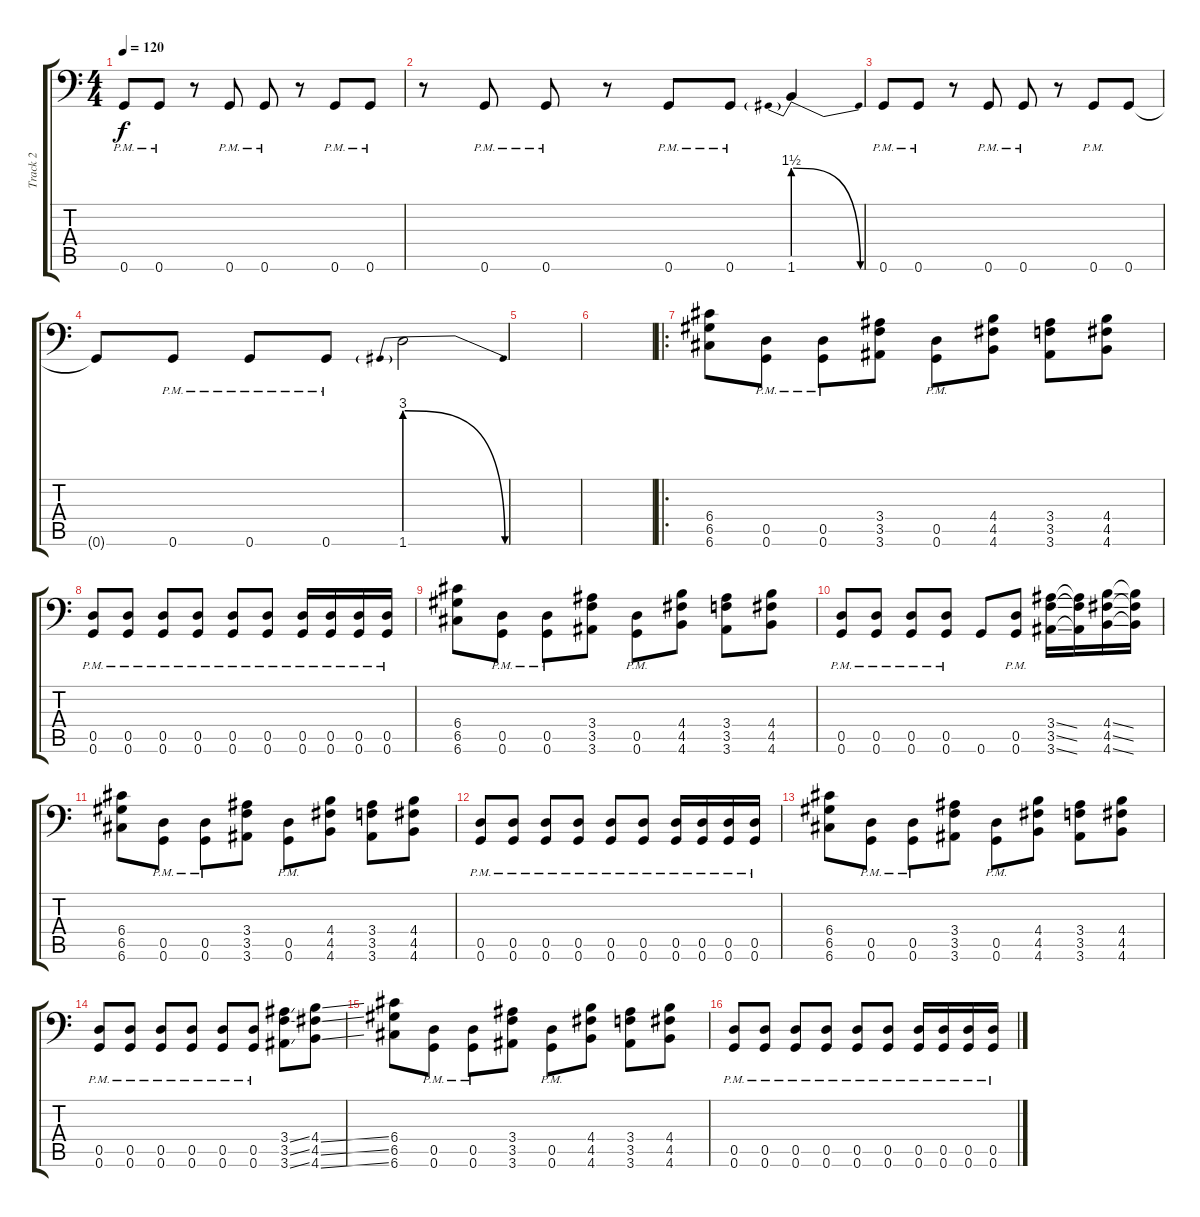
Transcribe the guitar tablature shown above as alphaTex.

\track ("Track 2" "Track 2") {instrument distortionguitar}
\staff {score tabs}
\tuning (A3 E3 C3 G2 D2 G1) {hide}
\ts (4 4)
\tempo 120
\clef f4
\ks c
0.6{pm}.8{dy f} 0.6{pm}.8 r.8 0.6{pm}.8 0.6{pm}.8 r.8 0.6{pm}.8 0.6{pm}.8 |
r.8 0.6{pm}.8 0.6{pm}.8 r.8 0.6{pm}.8 0.6{pm}.8 1.6{be (prebendrelease 0 6 60 0)}.4 |
0.6{pm}.8 0.6{pm}.8 r.8 0.6{pm}.8 0.6{pm}.8 r.8 0.6{pm}.8 0.6.8 |
0.6{t}.8 0.6{pm}.8 0.6{pm}.8 0.6{pm}.8 1.6{be (prebendrelease 0 12 60 0)}.2 |
|
|
\ro
(6.4 6.5 6.6).8 (0.5 0.6{pm}).8 (0.5 0.6{pm}).8 (3.4 3.5 3.6).8 (0.5 0.6{pm}).8 (4.4 4.5 4.6).8 (3.4 3.5 3.6).8 (4.4 4.5 4.6).8 |
(0.5{pm} 0.6).8 (0.5{pm} 0.6).8 (0.5{pm} 0.6).8 (0.5{pm} 0.6).8 (0.5{pm} 0.6).8 (0.5{pm} 0.6).8 (0.5{pm} 0.6).16 (0.5{pm} 0.6).16 (0.5{pm} 0.6).16 (0.5{pm} 0.6).16 |
(6.4 6.5 6.6).8 (0.5 0.6{pm}).8 (0.5 0.6{pm}).8 (3.4 3.5 3.6).8 (0.5 0.6{pm}).8 (4.4 4.5 4.6).8 (3.4 3.5 3.6).8 (4.4 4.5 4.6).8 |
(0.5{pm} 0.6).8 (0.5{pm} 0.6).8 (0.5{pm} 0.6).8 (0.5{pm} 0.6).8 0.6.8 (0.5{pm} 0.6).8 (3.4{ss} 3.5{ss} 3.6{ss}).16 (3.4{t} 3.5{t} 3.6{t}).16 (4.4{ss} 4.5{ss} 4.6{ss}).16 (4.4{t} 4.5{t} 4.6{t}).16 |
(6.4 6.5 6.6).8 (0.5 0.6{pm}).8 (0.5 0.6{pm}).8 (3.4 3.5 3.6).8 (0.5 0.6{pm}).8 (4.4 4.5 4.6).8 (3.4 3.5 3.6).8 (4.4 4.5 4.6).8 |
(0.5{pm} 0.6).8 (0.5{pm} 0.6).8 (0.5{pm} 0.6).8 (0.5{pm} 0.6).8 (0.5{pm} 0.6).8 (0.5{pm} 0.6).8 (0.5{pm} 0.6).16 (0.5{pm} 0.6).16 (0.5{pm} 0.6).16 (0.5{pm} 0.6).16 |
(6.4 6.5 6.6).8 (0.5 0.6{pm}).8 (0.5 0.6{pm}).8 (3.4 3.5 3.6).8 (0.5 0.6{pm}).8 (4.4 4.5 4.6).8 (3.4 3.5 3.6).8 (4.4 4.5 4.6).8 |
(0.5{pm} 0.6).8 (0.5{pm} 0.6).8 (0.5{pm} 0.6).8 (0.5{pm} 0.6).8 (0.5{pm} 0.6).8 (0.5{pm} 0.6).8 (3.4{ss} 3.5{ss} 3.6{ss}).8 (4.4{ss} 4.5{ss} 4.6{ss}).8 |
(6.4 6.5 6.6).8 (0.5 0.6{pm}).8 (0.5 0.6{pm}).8 (3.4 3.5 3.6).8 (0.5 0.6{pm}).8 (4.4 4.5 4.6).8 (3.4 3.5 3.6).8 (4.4 4.5 4.6).8 |
(0.5{pm} 0.6).8 (0.5{pm} 0.6).8 (0.5{pm} 0.6).8 (0.5{pm} 0.6).8 (0.5{pm} 0.6).8 (0.5{pm} 0.6).8 (0.5{pm} 0.6).16 (0.5{pm} 0.6).16 (0.5{pm} 0.6).16 (0.5{pm} 0.6).16
